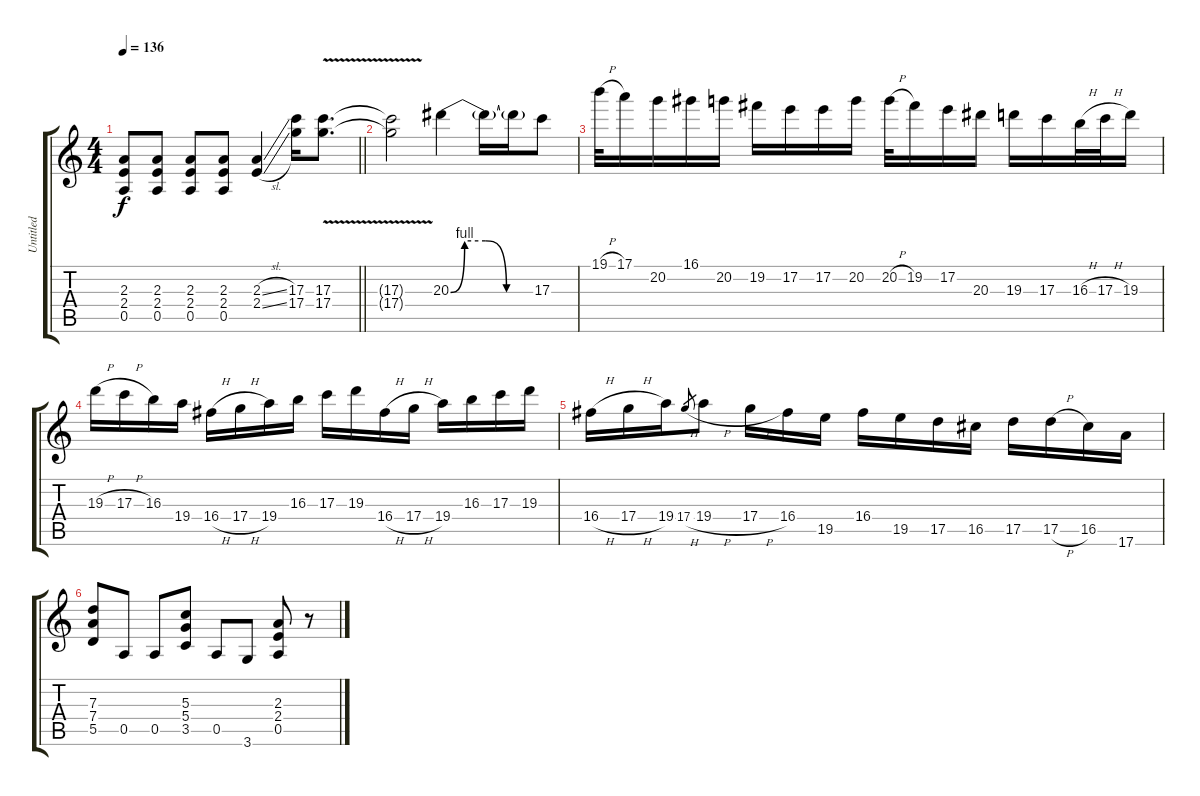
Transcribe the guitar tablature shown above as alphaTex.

\track ("Untitled" "Untitled") {instrument distortionguitar}
\staff {score tabs}
\tuning (E4 B3 G3 D3 A2 E2) {hide}
\ts (4 4)
\tempo 136
\clef g2
\barLineRight lightlight
\ks c
(2.3 2.4 0.5).8{dy f} (2.3 2.4 0.5).8 (2.3 2.4 0.5).8 (2.3 2.4 0.5).8 (2.3{sl} 2.4{sl}).4 (17.3 17.4).16 (17.3{v} 17.4{v}).8{d} |
(17.3{v t} 17.4{v t}).2 20.3{be (custom 0 0 10 4 25 4 40 0 60 0)}.4 20.3{t}.16 20.3{t}.16 17.3.8 |
19.1{h}.32 17.1.16 20.2.16 16.1.16 20.2.16 19.2.16 17.2.16 17.2.16 20.2.16 20.2{h}.32 19.2.16 17.2.16 20.3.16 19.3.16 17.3.16 16.3{h}.32 17.3{h}.32 19.3.16 |
19.3{h}.16 17.3{h}.16 16.3.16 19.4.16 16.4{h}.16 17.4{h}.16 19.4.16 16.3.16 17.3.16 19.3.16 16.4{h}.16 17.4{h}.16 19.4.16 16.3.16 17.3.16 19.3.16 |
16.4{h}.16 17.4{h}.16 19.4.16 17.4{h}.8{gr} 19.4{h}.8 17.4{h}.16 16.4.16 19.5.16 16.4.16 19.5.16 17.5.16 16.5.16 17.5.16 17.5{h}.16 16.5.16 17.6.16 |
(7.3 7.4 5.5).8 0.5.8 0.5.8 (5.3 5.4 3.5).8 0.5.8 3.6.8 (2.3 2.4 0.5).8 r.8
